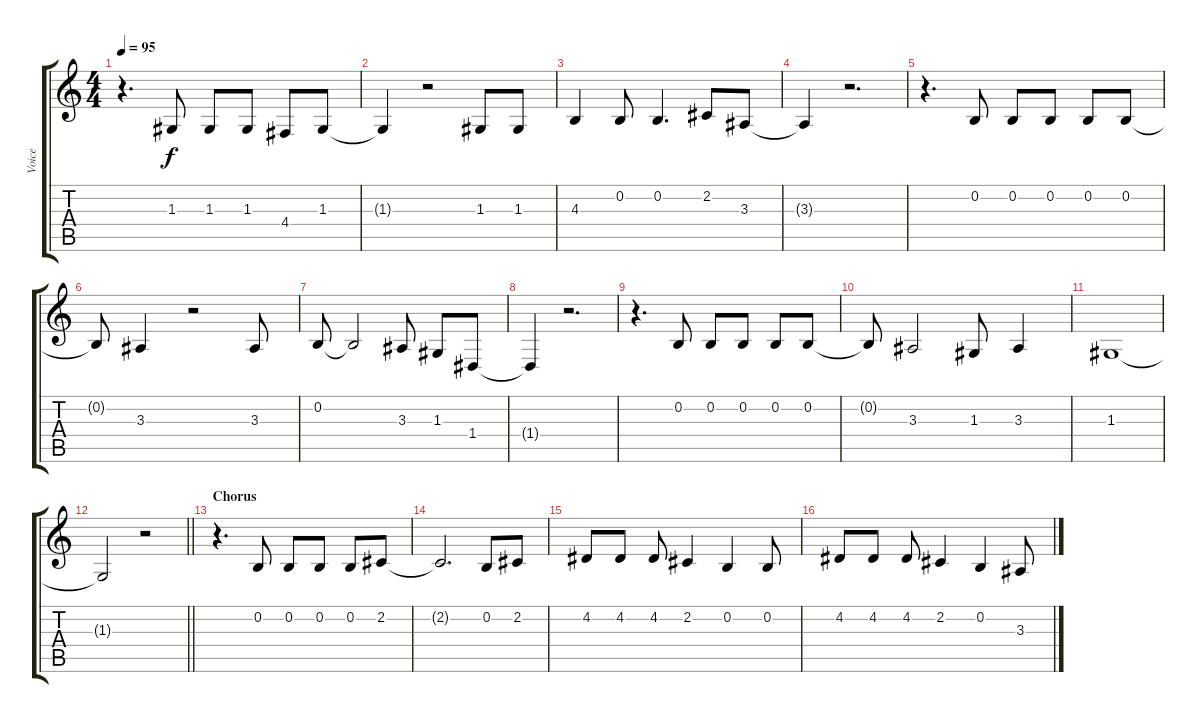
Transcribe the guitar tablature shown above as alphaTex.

\track ("Voice" "Voice") {instrument lead6voice}
\staff {score tabs}
\tuning (E4 B3 G3 D3 A2 E2) {hide}
\ts (4 4)
\tempo 95
\clef g2
\ks c
r.4{d dy f} 1.3.8 1.3.8 1.3.8 4.4.8 1.3.8 |
1.3{t}.4 r.2 1.3.8 1.3.8 |
4.3.4 0.2.8 0.2.4{d} 2.2.8 3.3.8 |
3.3{t}.4 r.2{d} |
r.4{d} 0.2.8 0.2.8 0.2.8 0.2.8 0.2.8 |
0.2{t}.8 3.3.4 r.2 3.3.8 |
0.2.8 0.2{t}.2 3.3.8 1.3.8 1.4.8 |
1.4{t}.4 r.2{d} |
r.4{d} 0.2.8 0.2.8 0.2.8 0.2.8 0.2.8 |
0.2{t}.8 3.3.2 1.3.8 3.3.4 |
1.3.1 |
\barLineRight lightlight
1.3{t}.2 r.2 |
\section ("" "Chorus ")
r.4{d} 0.2.8 0.2.8 0.2.8 0.2.8 2.2.8 |
2.2{t}.2{d} 0.2.8 2.2.8 |
4.2.8 4.2.8 4.2.8 2.2.4 0.2.4 0.2.8 |
4.2.8 4.2.8 4.2.8 2.2.4 0.2.4 3.3.8
